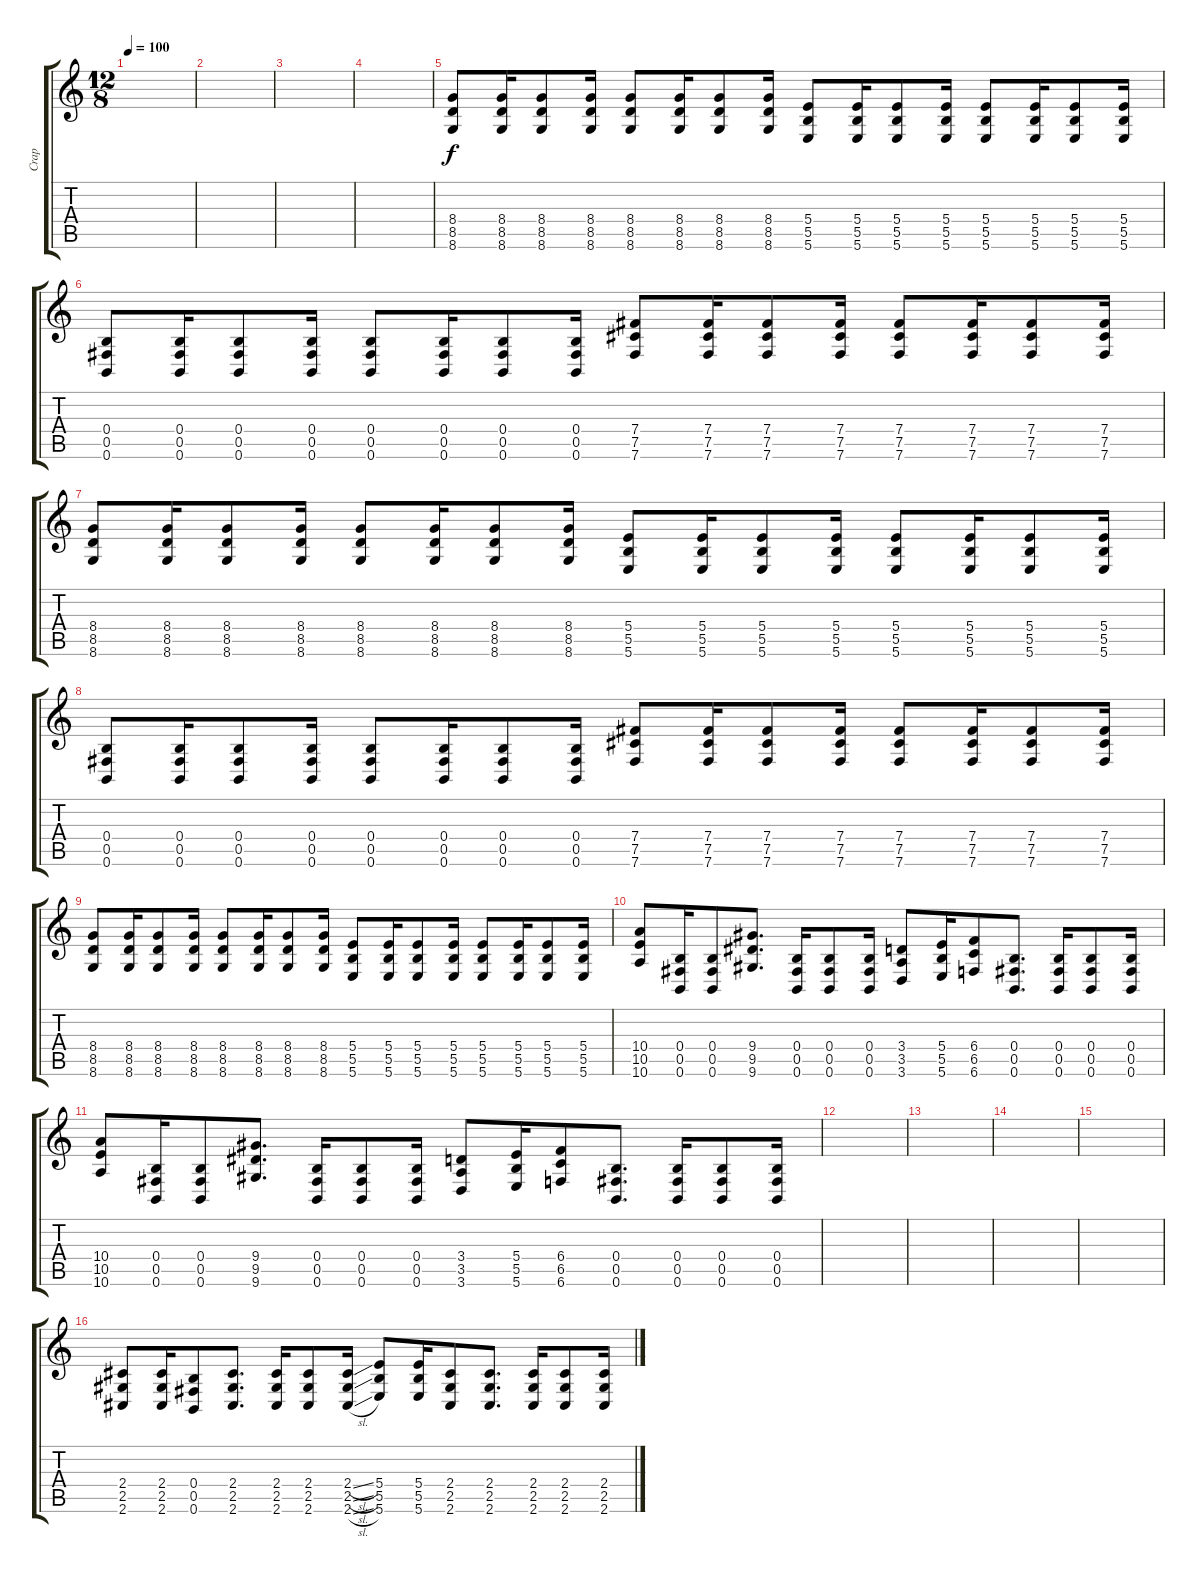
\track ("Crap" "Crap") {instrument distortionguitar}
\staff {score tabs}
\tuning (Db4 Ab3 E3 B2 Gb2 B1) {hide}
\ts (12 8)
\tempo 100
\clef g2
\ks c
|
|
|
|
(8.4 8.5 8.6).8 (8.4 8.5 8.6).16 (8.4 8.5 8.6).8 (8.4 8.5 8.6).16 (8.4 8.5 8.6).8 (8.4 8.5 8.6).16 (8.4 8.5 8.6).8 (8.4 8.5 8.6).16 (5.4 5.5 5.6).8 (5.4 5.5 5.6).16 (5.4 5.5 5.6).8 (5.4 5.5 5.6).16 (5.4 5.5 5.6).8 (5.4 5.5 5.6).16 (5.4 5.5 5.6).8 (5.4 5.5 5.6).16 |
(0.4 0.5 0.6).8 (0.4 0.5 0.6).16 (0.4 0.5 0.6).8 (0.4 0.5 0.6).16 (0.4 0.5 0.6).8 (0.4 0.5 0.6).16 (0.4 0.5 0.6).8 (0.4 0.5 0.6).16 (7.4 7.5 7.6).8 (7.4 7.5 7.6).16 (7.4 7.5 7.6).8 (7.4 7.5 7.6).16 (7.4 7.5 7.6).8 (7.4 7.5 7.6).16 (7.4 7.5 7.6).8 (7.4 7.5 7.6).16 |
(8.4 8.5 8.6).8 (8.4 8.5 8.6).16 (8.4 8.5 8.6).8 (8.4 8.5 8.6).16 (8.4 8.5 8.6).8 (8.4 8.5 8.6).16 (8.4 8.5 8.6).8 (8.4 8.5 8.6).16 (5.4 5.5 5.6).8 (5.4 5.5 5.6).16 (5.4 5.5 5.6).8 (5.4 5.5 5.6).16 (5.4 5.5 5.6).8 (5.4 5.5 5.6).16 (5.4 5.5 5.6).8 (5.4 5.5 5.6).16 |
(0.4 0.5 0.6).8 (0.4 0.5 0.6).16 (0.4 0.5 0.6).8 (0.4 0.5 0.6).16 (0.4 0.5 0.6).8 (0.4 0.5 0.6).16 (0.4 0.5 0.6).8 (0.4 0.5 0.6).16 (7.4 7.5 7.6).8 (7.4 7.5 7.6).16 (7.4 7.5 7.6).8 (7.4 7.5 7.6).16 (7.4 7.5 7.6).8 (7.4 7.5 7.6).16 (7.4 7.5 7.6).8 (7.4 7.5 7.6).16 |
(8.4 8.5 8.6).8 (8.4 8.5 8.6).16 (8.4 8.5 8.6).8 (8.4 8.5 8.6).16 (8.4 8.5 8.6).8 (8.4 8.5 8.6).16 (8.4 8.5 8.6).8 (8.4 8.5 8.6).16 (5.4 5.5 5.6).8 (5.4 5.5 5.6).16 (5.4 5.5 5.6).8 (5.4 5.5 5.6).16 (5.4 5.5 5.6).8 (5.4 5.5 5.6).16 (5.4 5.5 5.6).8 (5.4 5.5 5.6).16 |
(10.4 10.5 10.6).8 (0.4 0.5 0.6).16 (0.4 0.5 0.6).8 (9.4 9.5 9.6).8{d} (0.4 0.5 0.6).16 (0.4 0.5 0.6).8 (0.4 0.5 0.6).16 (3.4 3.5 3.6).8 (5.4 5.5 5.6).16 (6.4 6.5 6.6).8 (0.4 0.5 0.6).8{d} (0.4 0.5 0.6).16 (0.4 0.5 0.6).8 (0.4 0.5 0.6).16 |
(10.4 10.5 10.6).8 (0.4 0.5 0.6).16 (0.4 0.5 0.6).8 (9.4 9.5 9.6).8{d} (0.4 0.5 0.6).16 (0.4 0.5 0.6).8 (0.4 0.5 0.6).16 (3.4 3.5 3.6).8 (5.4 5.5 5.6).16 (6.4 6.5 6.6).8 (0.4 0.5 0.6).8{d} (0.4 0.5 0.6).16 (0.4 0.5 0.6).8 (0.4 0.5 0.6).16 |
|
|
|
|
(2.4 2.5 2.6).8 (2.4 2.5 2.6).16 (0.4 0.5 0.6).8 (2.4 2.5 2.6).8{d} (2.4 2.5 2.6).16 (2.4 2.5 2.6).8 (2.4{sl} 2.5{sl} 2.6{sl}).16 (5.4 5.5 5.6).8 (5.4 5.5 5.6).16 (2.4 2.5 2.6).8 (2.4 2.5 2.6).8{d} (2.4 2.5 2.6).16 (2.4 2.5 2.6).8 (2.4 2.5 2.6).16
